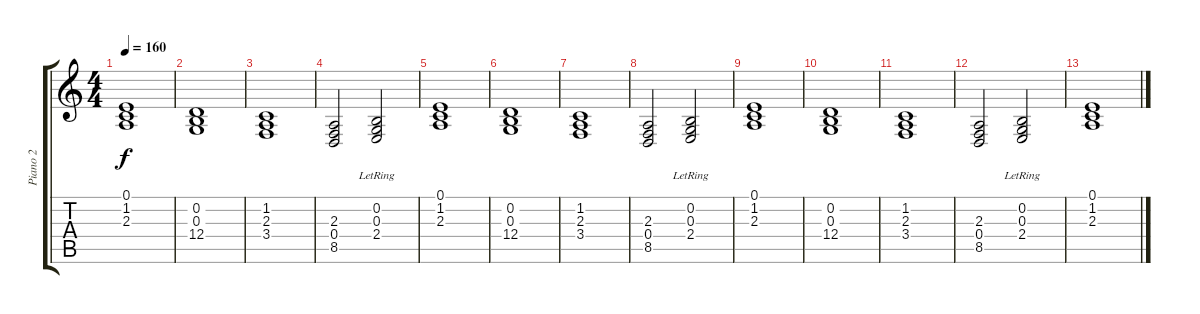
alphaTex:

\track ("Piano 2" "Piano 2") {instrument acousticgrandpiano}
\staff {score tabs}
\tuning (E4 B3 G3 D3 A2 E2) {hide}
\ts (4 4)
\tempo 160
\clef g2
\ks c
(0.1 1.2 2.3).1{dy f} |
(0.2 0.3 12.4).1 |
(1.2 2.3 3.4).1 |
(2.3 0.4 8.5).2 (0.2{lr} 0.3{lr} 2.4{lr}).2 |
(0.1 1.2 2.3).1 |
(0.2 0.3 12.4).1 |
(1.2 2.3 3.4).1 |
(2.3 0.4 8.5).2 (0.2{lr} 0.3{lr} 2.4{lr}).2 |
(0.1 1.2 2.3).1 |
(0.2 0.3 12.4).1 |
(1.2 2.3 3.4).1 |
(2.3 0.4 8.5).2 (0.2{lr} 0.3{lr} 2.4{lr}).2 |
(0.1 1.2 2.3).1
